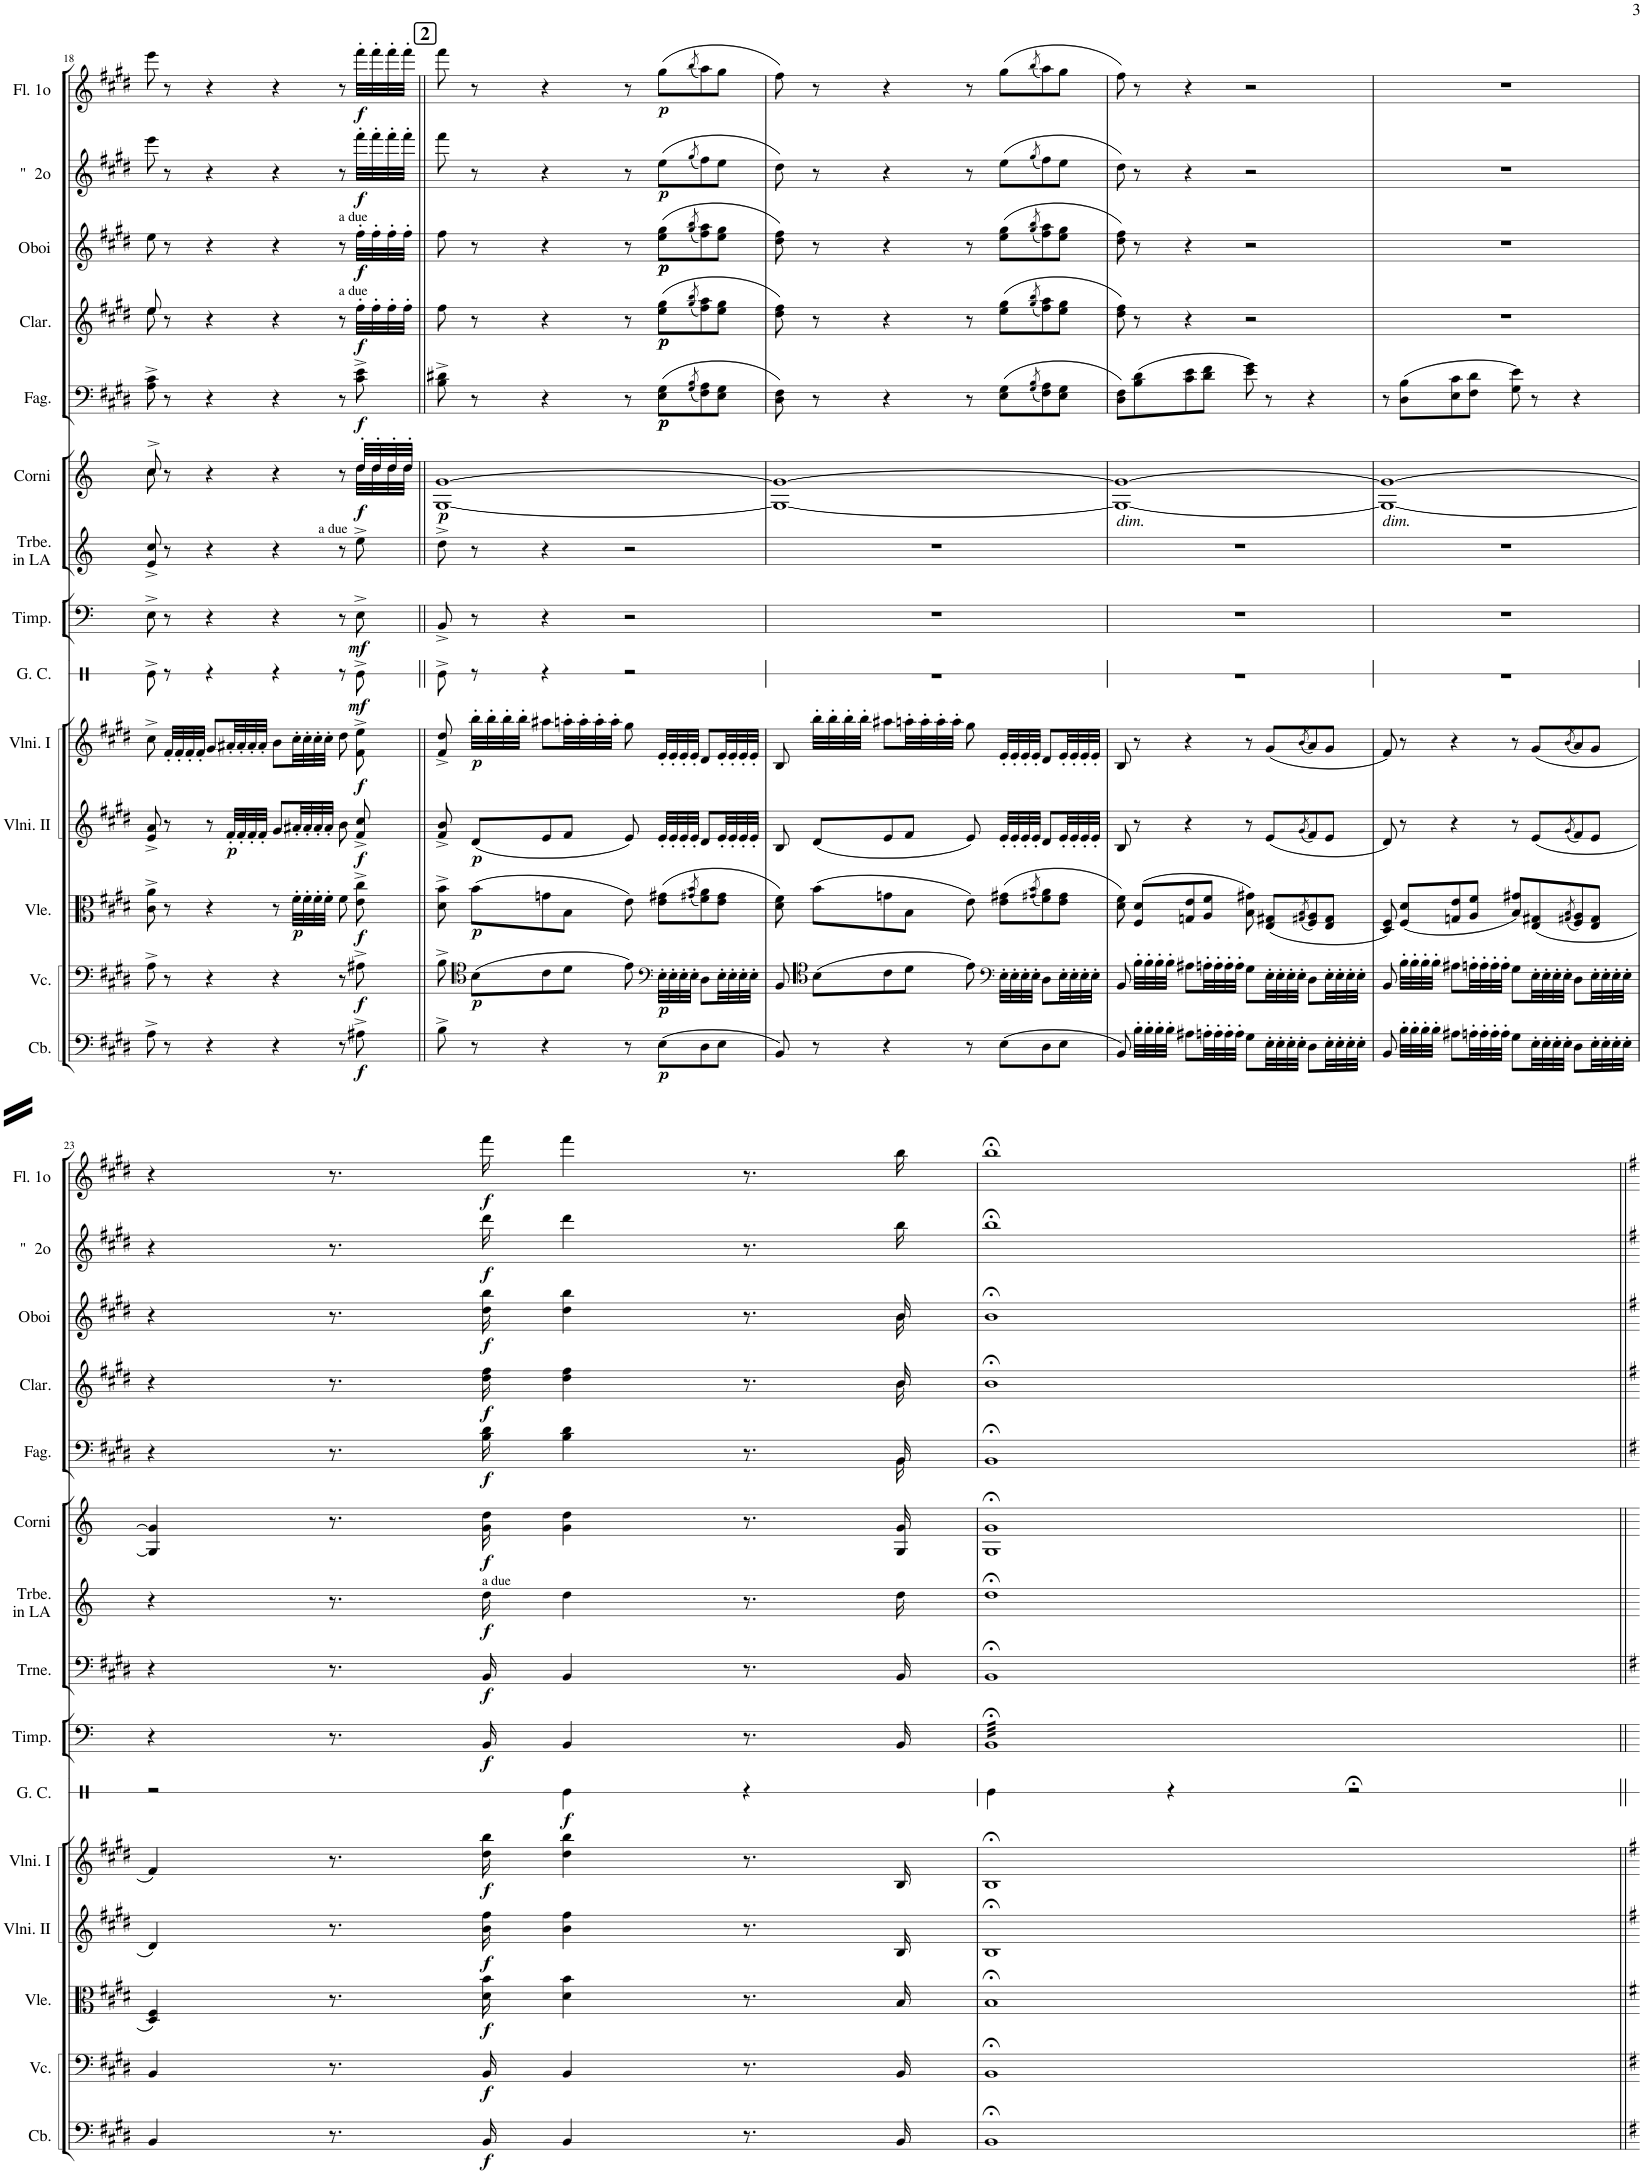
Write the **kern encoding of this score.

**kern	**dynam	**kern	**dynam	**kern	**dynam	**kern	**dynam	**kern	**dynam	**kern	**dynam	**kern	**dynam	**kern	**dynam	**kern	**dynam	**kern	**dynam	**kern	**dynam	**kern	**dynam	**kern	**dynam	**kern	**dynam
*part14	*part14	*part13	*part13	*part12	*part12	*part11	*part11	*part10	*part10	*part9	*part9	*part8	*part8	*part7	*part7	*part6	*part6	*part5	*part5	*part4	*part4	*part3	*part3	*part2	*part2	*part1	*part1
*staff14	*staff14	*staff13	*staff13	*staff12	*staff12	*staff11	*staff11	*staff10	*staff10	*staff9	*staff9	*staff8	*staff8	*staff7	*staff7	*staff6	*staff6	*staff5	*staff5	*staff4	*staff4	*staff3	*staff3	*staff2	*staff2	*staff1	*staff1
*I"CONTRABASSI	*	*I"VIOLONCELLI	*	*I"VIOLE	*	*I"VIOLINI 2	*	*I"VIOLINI 1	*	*I"TIMPANI in MI ♮	*	*I"TROMBONE	*	*I"TROMBE in LA	*	*I"CORNO 1o e 2o in MI ♮	*	*I"FAGOTTI	*	*I"CLARINETTI in DO	*	*I"OBOI	*	*I"&quot;          2o	*	*I"FLAUTO 1o	*
*I'Cb.	*	*I'Vc.	*	*I'Vle.	*	*	*	*	*	*I'Timp.	*	*I'Trne.	*	*I'Trbe. in LA	*	*I'Corni	*	*I'Fag.	*	*I'Clar.	*	*I'Oboi	*	*I'&quot;  2o	*	*I'Fl. 1o	*
!!LO:PB:g=z
*clefF4	*	*clefF4	*	*clefC3	*	*clefG2	*	*clefG2	*	*clefF4	*	*clefF4	*	*clefG2	*	*clefG2	*	*clefF4	*	*clefG2	*	*clefG2	*	*clefG2	*	*clefG2	*
*Trd7c12	*	*	*	*	*	*	*	*	*	*	*	*	*	*Trd2c3	*	*Trd5c8	*	*	*	*Trd1c2	*	*	*	*	*	*	*
*k[f#c#g#d#]	*	*k[f#c#g#d#]	*	*k[f#c#g#d#]	*	*k[f#c#g#d#]	*	*k[f#c#g#d#]	*	*k[]	*	*k[f#c#g#d#]	*	*k[]	*	*k[]	*	*k[f#c#g#d#]	*	*k[f#c#g#d#]	*	*k[f#c#g#d#]	*	*k[f#c#g#d#]	*	*k[f#c#g#d#]	*
*M4/4	*	*M4/4	*	*M4/4	*	*M4/4	*	*M4/4	*	*M4/4	*	*M4/4	*	*M4/4	*	*M4/4	*	*M4/4	*	*M4/4	*	*M4/4	*	*M4/4	*	*M4/4	*
*met(c)	*	*met(c)	*	*met(c)	*	*met(c)	*	*met(c)	*	*met(c)	*	*met(c)	*	*met(c)	*	*met(c)	*	*met(c)	*	*met(c)	*	*met(c)	*	*met(c)	*	*met(c)	*
=18	=18	=18	=18	=18	=18	=18	=18	=18	=18	=18	=18	=18	=18	=18	=18	=18	=18	=18	=18	=18	=18	=18	=18	=18	=18	=18	=18
*	*	*	*	*	*	*	*	*	*	*	*	*	*	*	*	*^	*	*	*	*^	*	*	*	*	*	*	*
8A^\	.	8A^\	.	8c#\^ 8a\^	.	8e/^ 8a/^	.	8cc#^\	.	8E^\	.	1r	.	8e/^ 8cc/^	.	8cc^/	8cc\	.	8A\^ 8c#\^	.	8ee/	8ee\	.	8ee\	.	8eee\	.	8eee\	.
8r	.	8r	.	8r	.	8r	.	32f#'/LLL	.	8r	.	.	.	8r	.	8r	8ryy	.	8r	.	8r	8ryy	.	8r	.	8r	.	8r	.
.	.	.	.	.	.	.	.	32f#'/	.	.	.	.	.	.	.	.	.	.	.	.	.	.	.	.	.	.	.	.	.
.	.	.	.	.	.	.	.	32f#'/	.	.	.	.	.	.	.	.	.	.	.	.	.	.	.	.	.	.	.	.	.
.	.	.	.	.	.	.	.	32f#'/JJJ	.	.	.	.	.	.	.	.	.	.	.	.	.	.	.	.	.	.	.	.	.
4r	.	4r	.	4r	.	8r	.	8g#/L	.	4r	.	.	.	4r	.	4r	4ryy	.	4r	.	4r	4ryy	.	4r	.	4r	.	4r	.
!	!	!	!	!	!	!	!LO:DY:b	!	!	!	!	!	!	!	!	!	!	!	!	!	!	!	!	!	!	!	!	!	!
.	.	.	.	.	.	32f#'/LLL	p	32a#X'/LL	.	.	.	.	.	.	.	.	.	.	.	.	.	.	.	.	.	.	.	.	.
.	.	.	.	.	.	32f#'/	.	32a#'/	.	.	.	.	.	.	.	.	.	.	.	.	.	.	.	.	.	.	.	.	.
.	.	.	.	.	.	32f#'/	.	32a#'/	.	.	.	.	.	.	.	.	.	.	.	.	.	.	.	.	.	.	.	.	.
.	.	.	.	.	.	32f#'/JJJ	.	32a#'/JJJ	.	.	.	.	.	.	.	.	.	.	.	.	.	.	.	.	.	.	.	.	.
4r	.	4r	.	8r	.	8g#/L	.	8b\L	.	4r	.	.	.	4r	.	4r	4ryy	.	4r	.	4r	4ryy	.	4r	.	4r	.	4r	.
!	!	!	!	!	!LO:DY:b	!	!	!	!	!	!	!	!	!	!	!	!	!	!	!	!	!	!	!	!	!	!	!	!
.	.	.	.	32f#'\LLL	p	32a#X'/LL	.	32cc#'\LL	.	.	.	.	.	.	.	.	.	.	.	.	.	.	.	.	.	.	.	.	.
.	.	.	.	32f#'\	.	32a#'/	.	32cc#'\	.	.	.	.	.	.	.	.	.	.	.	.	.	.	.	.	.	.	.	.	.
.	.	.	.	32f#'\	.	32a#'/	.	32cc#'\	.	.	.	.	.	.	.	.	.	.	.	.	.	.	.	.	.	.	.	.	.
.	.	.	.	32f#'\JJJ	.	32a#'/JJJ	.	32cc#'\JJJ	.	.	.	.	.	.	.	.	.	.	.	.	.	.	.	.	.	.	.	.	.
!	!	!	!	!	!	!	!	!	!	!	!	!	!	!	!	!	!	!	!	!	!	!	!	!LO:TX:a:t=a due	!	!	!	!	!
!	!	!	!	!	!	!	!	!	!	!	!	!	!	!	!	!	!	!	!	!	!LO:TX:a:t=a due	!	!	!	!	!	!	!	!
8r	.	8r	.	8f#\	.	8b\	.	8dd#\	.	8r	.	.	.	8r	.	8r	8ryy	.	8r	.	8r	8ryy	.	8r	.	8r	.	8r	.
!	!	!	!	!	!	!	!	!	!	!	!	!	!	!LO:TX:a:t=a due	!	!	!	!	!	!	!	!	!	!	!	!	!	!	!
!	!LO:DY:b	!	!LO:DY:b	!	!LO:DY:b	!	!LO:DY:b	!	!LO:DY:b	!	!LO:DY:b	!	!	!	!	!	!	!LO:DY:b	!	!LO:DY:b	!	!	!LO:DY:b	!	!LO:DY:b	!	!LO:DY:b	!	!LO:DY:b
8A#X^\	f	8A#X^\	f	8e\^ 8cc#\^	f	8f#/^ 8cc#/^	f	8f#\^ 8ee\^	f	8E^\	mf	.	.	8ee^\	.	32dd'/LLL	32dd'\LLL	f	8c#\^ 8e\^	f	32ff#'>\LLL	8ryy	f	32ff#'\LLL	f	32fff#'\LLL	f	32fff#'\LLL	f
.	.	.	.	.	.	.	.	.	.	.	.	.	.	.	.	32dd'/	32dd'\	.	.	.	32ff#'>\	.	.	32ff#'\	.	32fff#'\	.	32fff#'\	.
.	.	.	.	.	.	.	.	.	.	.	.	.	.	.	.	32dd'/	32dd'\	.	.	.	32ff#'>\	.	.	32ff#'\	.	32fff#'\	.	32fff#'\	.
.	.	.	.	.	.	.	.	.	.	.	.	.	.	.	.	32dd'/JJJ	32dd'\JJJ	.	.	.	32ff#'>\JJJ	.	.	32ff#'\JJJ	.	32fff#'\JJJ	.	32fff#'\JJJ	.
*	*	*	*	*	*	*	*	*	*	*	*	*	*	*	*	*	*	*	*	*	*v	*v	*	*	*	*	*	*	*
!!LO:REH:place=s1:a:B:cj:fs=14:t=2
=19||	=19||	=19||	=19||	=19||	=19||	=19||	=19||	=19||	=19||	=19||	=19||	=19||	=19||	=19||	=19||	=19||	=19||	=19||	=19||	=19||	=19||	=19||	=19||	=19||	=19||	=19||	=19||	=19||
!	!	!	!	!	!	!	!	!	!	!	!	!	!	!	!	!	!	!LO:DY:b	!	!	!	!	!	!	!	!	!	!
*	*	*	*	*	*	*	*	*	*	*	*	*	*	*	*	*v	*v	*	*	*	*	*	*	*	*	*	*	*
8B^\	.	8B^\	.	8d#\^ 8b\^	.	8f#/^ 8b/^	.	8f#/^ 8dd#/^	.	8BB^/	.	1r	.	8dd^\	.	[1G [1g	p	8B\^ 8d#X\^	.	8ff#\	.	8ff#\	.	8fff#\	.	8fff#\	.
*	*	*clefC4	*	*	*	*	*	*	*	*	*	*	*	*	*	*	*	*	*	*	*	*	*	*	*	*	*
!	!	!	!LO:DY:b	!	!LO:DY:b	!	!LO:DY:b	!	!LO:DY:b	!	!	!	!	!	!	!	!	!	!	!	!	!	!	!	!	!	!
8r	.	(8B\L	p	(8b\L	p	(8d#/L	p	32bb'\LLL	p	8r	.	.	.	8r	.	.	.	8r	.	8r	.	8r	.	8r	.	8r	.
.	.	.	.	.	.	.	.	32bb'\	.	.	.	.	.	.	.	.	.	.	.	.	.	.	.	.	.	.	.
.	.	.	.	.	.	.	.	32bb'\	.	.	.	.	.	.	.	.	.	.	.	.	.	.	.	.	.	.	.
.	.	.	.	.	.	.	.	32bb'\JJJ	.	.	.	.	.	.	.	.	.	.	.	.	.	.	.	.	.	.	.
4r	.	8c#\	.	8gn\	.	8e/	.	8aa#X\L	.	4r	.	.	.	4r	.	.	.	4r	.	4r	.	4r	.	4r	.	4r	.
.	.	8d#\J	.	8B\J	.	8f#/J	.	32aan'\LL	.	.	.	.	.	.	.	.	.	.	.	.	.	.	.	.	.	.	.
.	.	.	.	.	.	.	.	32aa'\	.	.	.	.	.	.	.	.	.	.	.	.	.	.	.	.	.	.	.
.	.	.	.	.	.	.	.	32aa'\	.	.	.	.	.	.	.	.	.	.	.	.	.	.	.	.	.	.	.
.	.	.	.	.	.	.	.	32aa'\JJJ	.	.	.	.	.	.	.	.	.	.	.	.	.	.	.	.	.	.	.
8r	.	8e\)	.	8e\)	.	8e/)	.	8gg#\	.	2r	.	.	.	2r	.	.	.	8r	.	8r	.	8r	.	8r	.	8r	.
*	*	*clefF4	*	*	*	*	*	*	*	*	*	*	*	*	*	*	*	*	*	*	*	*	*	*	*	*	*
!	!LO:DY:b	!	!LO:DY:b	!	!	!	!	!	!	!	!	!	!	!	!	!	!	!	!LO:DY:b	!	!	!	!	!	!	!	!
!	!	!	!	!	!	!	!	!	!	!	!	!	!	!	!	!	!	!	!LO:DY:n=1:b	!	!LO:DY:b	!	!	!	!	!	!
!	!	!	!	!	!	!	!	!	!	!	!	!	!	!	!	!	!	!	!	!	!LO:DY:n=1:b	!	!LO:DY:b	!	!	!	!
!	!	!	!	!	!	!	!	!	!	!	!	!	!	!	!	!	!	!	!	!	!	!	!LO:DY:n=1:b	!	!LO:DY:b	!	!LO:DY:b
(8E\L	p	32E'\LLL	p	(8e\ 8g#X\L	.	32e'/LLL	.	32e'/LLL	.	.	.	.	.	.	.	.	.	(8E\ 8G#\L	p p	(8ee\ 8gg#\L	p p	(8ee\ 8gg#\L	p p	(8ee\L	p	(8gg#\L	p
.	.	32E'\	.	.	.	32e'/	.	32e'/	.	.	.	.	.	.	.	.	.	.	.	.	.	.	.	.	.	.	.
.	.	32E'\	.	.	.	32e'/	.	32e'/	.	.	.	.	.	.	.	.	.	.	.	.	.	.	.	.	.	.	.
.	.	32E'\JJJ	.	.	.	32e'/JJJ	.	32e'/JJJ	.	.	.	.	.	.	.	.	.	.	.	.	.	.	.	.	.	.	.
.	.	.	.	(8qg#X/ 8qb/	.	.	.	.	.	.	.	.	.	.	.	.	.	(8qG#/ 8qB/	.	(8qgg#/ 8qbb/	.	(8qgg#/ 8qbb/	.	(8qgg#/	.	(8qbb/	.
8D#\	.	8D#\L	.	8f#\ 8a\)	.	8d#/L	.	8d#/L	.	.	.	.	.	.	.	.	.	8F#\ 8A\)	.	8ff#\ 8aa\)	.	8ff#\ 8aa\)	.	8ff#\)	.	8aa\)	.
8E\J	.	32E'\LL	.	8e\ 8g#\J	.	32e'/LL	.	32e'/LL	.	.	.	.	.	.	.	.	.	8E\ 8G#\J	.	8ee\ 8gg#\J	.	8ee\ 8gg#\J	.	8ee\J	.	8gg#\J	.
.	.	32E'\	.	.	.	32e'/	.	32e'/	.	.	.	.	.	.	.	.	.	.	.	.	.	.	.	.	.	.	.
.	.	32E'\	.	.	.	32e'/	.	32e'/	.	.	.	.	.	.	.	.	.	.	.	.	.	.	.	.	.	.	.
.	.	32E'\JJJ	.	.	.	32e'/JJJ	.	32e'/JJJ	.	.	.	.	.	.	.	.	.	.	.	.	.	.	.	.	.	.	.
=20	=20	=20	=20	=20	=20	=20	=20	=20	=20	=20	=20	=20	=20	=20	=20	=20	=20	=20	=20	=20	=20	=20	=20	=20	=20	=20	=20
8BB/)	.	8BB/	.	8d#\ 8f#\)	.	8B/	.	8B/	.	1r	.	1r	.	1r	.	1G_ 1g_	.	8D#\ 8F#\)	.	8dd#\ 8ff#\)	.	8dd#\ 8ff#\)	.	8dd#\)	.	8ff#\)	.
*	*	*clefC4	*	*	*	*	*	*	*	*	*	*	*	*	*	*	*	*	*	*	*	*	*	*	*	*	*
8r	.	(8B\L	.	(8b\L	.	(8d#/L	.	32bb'\LLL	.	.	.	.	.	.	.	.	.	8r	.	8r	.	8r	.	8r	.	8r	.
.	.	.	.	.	.	.	.	32bb'\	.	.	.	.	.	.	.	.	.	.	.	.	.	.	.	.	.	.	.
.	.	.	.	.	.	.	.	32bb'\	.	.	.	.	.	.	.	.	.	.	.	.	.	.	.	.	.	.	.
.	.	.	.	.	.	.	.	32bb'\JJJ	.	.	.	.	.	.	.	.	.	.	.	.	.	.	.	.	.	.	.
4r	.	8c#\	.	8gn\	.	8e/	.	8aa#X\L	.	.	.	.	.	.	.	.	.	4r	.	4r	.	4r	.	4r	.	4r	.
.	.	8d#\J	.	8B\J	.	8f#/J	.	32aan'\LL	.	.	.	.	.	.	.	.	.	.	.	.	.	.	.	.	.	.	.
.	.	.	.	.	.	.	.	32aa'\	.	.	.	.	.	.	.	.	.	.	.	.	.	.	.	.	.	.	.
.	.	.	.	.	.	.	.	32aa'\	.	.	.	.	.	.	.	.	.	.	.	.	.	.	.	.	.	.	.
.	.	.	.	.	.	.	.	32aa'\JJJ	.	.	.	.	.	.	.	.	.	.	.	.	.	.	.	.	.	.	.
8r	.	8e\)	.	8e\)	.	8e/)	.	8gg#\	.	.	.	.	.	.	.	.	.	8r	.	8r	.	8r	.	8r	.	8r	.
*	*	*clefF4	*	*	*	*	*	*	*	*	*	*	*	*	*	*	*	*	*	*	*	*	*	*	*	*	*
(8E\L	.	32E'\LLL	.	(8e\ 8g#X\L	.	32e'/LLL	.	32e'/LLL	.	.	.	.	.	.	.	.	.	(8E\ 8G#\L	.	(8ee\ 8gg#\L	.	(8ee\ 8gg#\L	.	(8ee\L	.	(8gg#\L	.
.	.	32E'\	.	.	.	32e'/	.	32e'/	.	.	.	.	.	.	.	.	.	.	.	.	.	.	.	.	.	.	.
.	.	32E'\	.	.	.	32e'/	.	32e'/	.	.	.	.	.	.	.	.	.	.	.	.	.	.	.	.	.	.	.
.	.	32E'\JJJ	.	.	.	32e'/JJJ	.	32e'/JJJ	.	.	.	.	.	.	.	.	.	.	.	.	.	.	.	.	.	.	.
.	.	.	.	(8qg#X/ 8qb/	.	.	.	.	.	.	.	.	.	.	.	.	.	(8qG#/ 8qB/	.	(8qgg#/ 8qbb/	.	(8qgg#/ 8qbb/	.	(8qgg#/	.	(8qbb/	.
8D#\	.	8D#\L	.	8f#\ 8a\)	.	8d#/L	.	8d#/L	.	.	.	.	.	.	.	.	.	8F#\ 8A\)	.	8ff#\ 8aa\)	.	8ff#\ 8aa\)	.	8ff#\)	.	8aa\)	.
8E\J	.	32E'\LL	.	8e\ 8g#\J	.	32e'/LL	.	32e'/LL	.	.	.	.	.	.	.	.	.	8E\ 8G#\J	.	8ee\ 8gg#\J	.	8ee\ 8gg#\J	.	8ee\J	.	8gg#\J	.
.	.	32E'\	.	.	.	32e'/	.	32e'/	.	.	.	.	.	.	.	.	.	.	.	.	.	.	.	.	.	.	.
.	.	32E'\	.	.	.	32e'/	.	32e'/	.	.	.	.	.	.	.	.	.	.	.	.	.	.	.	.	.	.	.
.	.	32E'\JJJ	.	.	.	32e'/JJJ	.	32e'/JJJ	.	.	.	.	.	.	.	.	.	.	.	.	.	.	.	.	.	.	.
=21	=21	=21	=21	=21	=21	=21	=21	=21	=21	=21	=21	=21	=21	=21	=21	=21	=21	=21	=21	=21	=21	=21	=21	=21	=21	=21	=21
!	!	!	!	!	!	!	!	!	!	!	!	!	!	!	!	!LO:TX:b:i:t=dim.	!	!	!	!	!	!	!	!	!	!	!
8BB/)	.	8BB/	.	8d#\ 8f#\)	.	8B/	.	8B/	.	1r	.	1r	.	1r	.	1G_ 1g_	.	8D#\ 8F#\L)	.	8dd#\ 8ff#\)	.	8dd#\ 8ff#\)	.	8dd#\)	.	8ff#\)	.
32B'\LLL	.	32B'\LLL	.	(8F#/ 8d#/L	.	8r	.	8r	.	.	.	.	.	.	.	.	.	(8B\ 8d#\	.	8r	.	8r	.	8r	.	8r	.
32B'\	.	32B'\	.	.	.	.	.	.	.	.	.	.	.	.	.	.	.	.	.	.	.	.	.	.	.	.	.
32B'\	.	32B'\	.	.	.	.	.	.	.	.	.	.	.	.	.	.	.	.	.	.	.	.	.	.	.	.	.
32B'\JJJ	.	32B'\JJJ	.	.	.	.	.	.	.	.	.	.	.	.	.	.	.	.	.	.	.	.	.	.	.	.	.
8A#X\L	.	8A#X\L	.	8Gn/ 8e/	.	4r	.	4r	.	.	.	.	.	.	.	.	.	8c#\ 8e\	.	4r	.	4r	.	4r	.	4r	.
32An'\LL	.	32An'\LL	.	8A/ 8f#/J	.	.	.	.	.	.	.	.	.	.	.	.	.	8d#\ 8f#\J	.	.	.	.	.	.	.	.	.
32A'\	.	32A'\	.	.	.	.	.	.	.	.	.	.	.	.	.	.	.	.	.	.	.	.	.	.	.	.	.
32A'\	.	32A'\	.	.	.	.	.	.	.	.	.	.	.	.	.	.	.	.	.	.	.	.	.	.	.	.	.
32A'\JJJ	.	32A'\JJJ	.	.	.	.	.	.	.	.	.	.	.	.	.	.	.	.	.	.	.	.	.	.	.	.	.
8G#\L	.	8G#\L	.	8B\ 8g#X\)	.	8r	.	8r	.	.	.	.	.	.	.	.	.	8e\ 8g#\)	.	2r	.	2r	.	2r	.	2r	.
32E'\LL	.	32E'\LL	.	(8E/ 8G#X/L	.	(8e/L	.	(8g#/L	.	.	.	.	.	.	.	.	.	8r	.	.	.	.	.	.	.	.	.
32E'\	.	32E'\	.	.	.	.	.	.	.	.	.	.	.	.	.	.	.	.	.	.	.	.	.	.	.	.	.
32E'\	.	32E'\	.	.	.	.	.	.	.	.	.	.	.	.	.	.	.	.	.	.	.	.	.	.	.	.	.
32E'\JJJ	.	32E'\JJJ	.	.	.	.	.	.	.	.	.	.	.	.	.	.	.	.	.	.	.	.	.	.	.	.	.
.	.	.	.	(8qG#X/ 8qB/	.	(8qg#/	.	(8qb/	.	.	.	.	.	.	.	.	.	.	.	.	.	.	.	.	.	.	.
8D#\L	.	8D#\L	.	8F#/ 8A/)	.	8f#/)	.	8a/)	.	.	.	.	.	.	.	.	.	4r	.	.	.	.	.	.	.	.	.
32E'\LL	.	32E'\LL	.	8E/ 8G#/J	.	8e/J	.	8g#/J	.	.	.	.	.	.	.	.	.	.	.	.	.	.	.	.	.	.	.
32E'\	.	32E'\	.	.	.	.	.	.	.	.	.	.	.	.	.	.	.	.	.	.	.	.	.	.	.	.	.
32E'\	.	32E'\	.	.	.	.	.	.	.	.	.	.	.	.	.	.	.	.	.	.	.	.	.	.	.	.	.
32E'\JJJ	.	32E'\JJJ	.	.	.	.	.	.	.	.	.	.	.	.	.	.	.	.	.	.	.	.	.	.	.	.	.
=22	=22	=22	=22	=22	=22	=22	=22	=22	=22	=22	=22	=22	=22	=22	=22	=22	=22	=22	=22	=22	=22	=22	=22	=22	=22	=22	=22
!	!	!	!	!	!	!	!	!	!	!	!	!	!	!	!	!LO:TX:b:i:t=dim.	!	!	!	!	!	!	!	!	!	!	!
8BB/	.	8BB/	.	8D#/ 8F#/)	.	8d#/)	.	8f#/)	.	1r	.	1r	.	1r	.	1G_ 1g_	.	8r	.	1r	.	1r	.	1r	.	1r	.
32B'\LLL	.	32B'\LLL	.	(8F#/ 8d#/L	.	8r	.	8r	.	.	.	.	.	.	.	.	.	(8D#\ 8B\L	.	.	.	.	.	.	.	.	.
32B'\	.	32B'\	.	.	.	.	.	.	.	.	.	.	.	.	.	.	.	.	.	.	.	.	.	.	.	.	.
32B'\	.	32B'\	.	.	.	.	.	.	.	.	.	.	.	.	.	.	.	.	.	.	.	.	.	.	.	.	.
32B'\JJJ	.	32B'\JJJ	.	.	.	.	.	.	.	.	.	.	.	.	.	.	.	.	.	.	.	.	.	.	.	.	.
8A#X\L	.	8A#X\L	.	8Gn/ 8e/	.	4r	.	4r	.	.	.	.	.	.	.	.	.	8E\ 8c#\	.	.	.	.	.	.	.	.	.
32An'\LL	.	32An'\LL	.	8A/ 8f#/J	.	.	.	.	.	.	.	.	.	.	.	.	.	8F#\ 8d#\J	.	.	.	.	.	.	.	.	.
32A'\	.	32A'\	.	.	.	.	.	.	.	.	.	.	.	.	.	.	.	.	.	.	.	.	.	.	.	.	.
32A'\	.	32A'\	.	.	.	.	.	.	.	.	.	.	.	.	.	.	.	.	.	.	.	.	.	.	.	.	.
32A'\JJJ	.	32A'\JJJ	.	.	.	.	.	.	.	.	.	.	.	.	.	.	.	.	.	.	.	.	.	.	.	.	.
8G#\L	.	8G#\L	.	8B/ 8g#X/L)	.	8r	.	8r	.	.	.	.	.	.	.	.	.	8G#\ 8e\)	.	.	.	.	.	.	.	.	.
32E'\LL	.	32E'\LL	.	(8E/ 8G#X/	.	(8e/L	.	(8g#/L	.	.	.	.	.	.	.	.	.	8r	.	.	.	.	.	.	.	.	.
32E'\	.	32E'\	.	.	.	.	.	.	.	.	.	.	.	.	.	.	.	.	.	.	.	.	.	.	.	.	.
32E'\	.	32E'\	.	.	.	.	.	.	.	.	.	.	.	.	.	.	.	.	.	.	.	.	.	.	.	.	.
32E'\JJJ	.	32E'\JJJ	.	.	.	.	.	.	.	.	.	.	.	.	.	.	.	.	.	.	.	.	.	.	.	.	.
.	.	.	.	(8qG#X/ 8qB/	.	(8qg#/	.	(8qb/	.	.	.	.	.	.	.	.	.	.	.	.	.	.	.	.	.	.	.
8D#\L	.	8D#\L	.	8F#/ 8A/)	.	8f#/)	.	8a/)	.	.	.	.	.	.	.	.	.	4r	.	.	.	.	.	.	.	.	.
32E'\LL	.	32E'\LL	.	8E/ 8G#/J	.	8e/J	.	8g#/J	.	.	.	.	.	.	.	.	.	.	.	.	.	.	.	.	.	.	.
32E'\	.	32E'\	.	.	.	.	.	.	.	.	.	.	.	.	.	.	.	.	.	.	.	.	.	.	.	.	.
32E'\	.	32E'\	.	.	.	.	.	.	.	.	.	.	.	.	.	.	.	.	.	.	.	.	.	.	.	.	.
32E'\JJJ	.	32E'\JJJ	.	.	.	.	.	.	.	.	.	.	.	.	.	.	.	.	.	.	.	.	.	.	.	.	.
!!LO:LB:g=z
=23	=23	=23	=23	=23	=23	=23	=23	=23	=23	=23	=23	=23	=23	=23	=23	=23	=23	=23	=23	=23	=23	=23	=23	=23	=23	=23	=23
*	*	*	*	*	*	*	*	*	*	*	*	*	*	*	*	*	*	*^	*	*^	*	*^	*	*	*	*	*
4BB/	.	4BB/	.	4D#/ 4F#/)	.	4d#/)	.	4f#/)	.	4r	.	4r	.	4r	.	4G/] 4g/]	.	4r	2...ryy	.	4r	2...ryy	.	4r	2...ryy	.	4r	.	4r	.
8.r	.	8.r	.	8.r	.	8.r	.	8.r	.	8.r	.	8.r	.	8.r	.	8.r	.	8.r	.	.	8.r	.	.	8.r	.	.	8.r	.	8.r	.
!	!	!	!	!	!	!	!	!	!	!	!	!	!	!LO:TX:a:t=a due	!	!	!	!	!	!	!	!	!	!	!	!	!	!	!	!
!	!LO:DY:b	!	!LO:DY:b	!	!LO:DY:b	!	!LO:DY:b	!	!LO:DY:b	!	!LO:DY:b	!	!LO:DY:b	!	!LO:DY:b	!	!LO:DY:b	!	!	!LO:DY:b	!	!	!LO:DY:b	!	!	!LO:DY:b	!	!LO:DY:b	!	!LO:DY:b
16BB/	f	16BB/	f	16d#\ 16b\	f	16b\ 16ff#\	f	16dd#\ 16bb\	f	16BB/	f	16BB/	f	16dd\	f	16g\ 16dd\	f	16B\ 16d#\	.	f	16dd#\ 16ff#\	.	f	16dd#\ 16bb\	.	f	16ddd#\	f	16fff#\	f
4BB/	.	4BB/	.	4d#\ 4b\	.	4b\ 4ff#\	.	4dd#\ 4bb\	.	4BB/	.	4BB/	.	4dd\	.	4g\ 4dd\	.	4B\ 4d#\	.	.	4dd#\ 4ff#\	.	.	4dd#\ 4bb\	.	.	4ddd#\	.	4fff#\	.
8.r	.	8.r	.	8.r	.	8.r	.	8.r	.	8.r	.	8.r	.	8.r	.	8.r	.	8.r	.	.	8.r	.	.	8.r	.	.	8.r	.	8.r	.
16BB/	.	16BB/	.	16B/	.	16B/	.	16B/	.	16BB/	.	16BB/	.	16dd\	.	16G/ 16g/	.	16BB/	16BB\	.	16b/	16b\	.	16b/	16b\	.	16bb\	.	16bb\	.
*	*	*	*	*	*	*	*	*	*	*	*	*	*	*	*	*	*	*v	*v	*	*	*	*	*v	*v	*	*	*	*	*
*	*	*	*	*	*	*	*	*	*	*	*	*	*	*	*	*	*	*	*	*v	*v	*	*	*	*	*	*	*
=24	=24	=24	=24	=24	=24	=24	=24	=24	=24	=24	=24	=24	=24	=24	=24	=24	=24	=24	=24	=24	=24	=24	=24	=24	=24	=24	=24
*	*	*	*	*	*	*	*	*	*	*tremolo	*	*	*	*	*	*	*	*	*	*	*	*	*	*	*	*	*
1BB;<	.	1BB;<	.	1B;<	.	1B;<	.	1B;<	.	32BB;<LLL	.	1BB;<	.	1dd;<	.	1G;< 1g;<	.	1BB;<	.	1b;<	.	1b;<	.	1bb;<	.	1bb;<	.
.	.	.	.	.	.	.	.	.	.	32BB;<	.	.	.	.	.	.	.	.	.	.	.	.	.	.	.	.	.
.	.	.	.	.	.	.	.	.	.	32BB;<	.	.	.	.	.	.	.	.	.	.	.	.	.	.	.	.	.
.	.	.	.	.	.	.	.	.	.	32BB;<	.	.	.	.	.	.	.	.	.	.	.	.	.	.	.	.	.
.	.	.	.	.	.	.	.	.	.	32BB;<	.	.	.	.	.	.	.	.	.	.	.	.	.	.	.	.	.
.	.	.	.	.	.	.	.	.	.	32BB;<	.	.	.	.	.	.	.	.	.	.	.	.	.	.	.	.	.
.	.	.	.	.	.	.	.	.	.	32BB;<	.	.	.	.	.	.	.	.	.	.	.	.	.	.	.	.	.
.	.	.	.	.	.	.	.	.	.	32BB;<	.	.	.	.	.	.	.	.	.	.	.	.	.	.	.	.	.
.	.	.	.	.	.	.	.	.	.	32BB;<	.	.	.	.	.	.	.	.	.	.	.	.	.	.	.	.	.
.	.	.	.	.	.	.	.	.	.	32BB;<	.	.	.	.	.	.	.	.	.	.	.	.	.	.	.	.	.
.	.	.	.	.	.	.	.	.	.	32BB;<	.	.	.	.	.	.	.	.	.	.	.	.	.	.	.	.	.
.	.	.	.	.	.	.	.	.	.	32BB;<	.	.	.	.	.	.	.	.	.	.	.	.	.	.	.	.	.
.	.	.	.	.	.	.	.	.	.	32BB;<	.	.	.	.	.	.	.	.	.	.	.	.	.	.	.	.	.
.	.	.	.	.	.	.	.	.	.	32BB;<	.	.	.	.	.	.	.	.	.	.	.	.	.	.	.	.	.
.	.	.	.	.	.	.	.	.	.	32BB;<	.	.	.	.	.	.	.	.	.	.	.	.	.	.	.	.	.
.	.	.	.	.	.	.	.	.	.	32BB;<	.	.	.	.	.	.	.	.	.	.	.	.	.	.	.	.	.
.	.	.	.	.	.	.	.	.	.	32BB;<	.	.	.	.	.	.	.	.	.	.	.	.	.	.	.	.	.
.	.	.	.	.	.	.	.	.	.	32BB;<	.	.	.	.	.	.	.	.	.	.	.	.	.	.	.	.	.
.	.	.	.	.	.	.	.	.	.	32BB;<	.	.	.	.	.	.	.	.	.	.	.	.	.	.	.	.	.
.	.	.	.	.	.	.	.	.	.	32BB;<	.	.	.	.	.	.	.	.	.	.	.	.	.	.	.	.	.
.	.	.	.	.	.	.	.	.	.	32BB;<	.	.	.	.	.	.	.	.	.	.	.	.	.	.	.	.	.
.	.	.	.	.	.	.	.	.	.	32BB;<	.	.	.	.	.	.	.	.	.	.	.	.	.	.	.	.	.
.	.	.	.	.	.	.	.	.	.	32BB;<	.	.	.	.	.	.	.	.	.	.	.	.	.	.	.	.	.
.	.	.	.	.	.	.	.	.	.	32BB;<	.	.	.	.	.	.	.	.	.	.	.	.	.	.	.	.	.
.	.	.	.	.	.	.	.	.	.	32BB;<	.	.	.	.	.	.	.	.	.	.	.	.	.	.	.	.	.
.	.	.	.	.	.	.	.	.	.	32BB;<	.	.	.	.	.	.	.	.	.	.	.	.	.	.	.	.	.
.	.	.	.	.	.	.	.	.	.	32BB;<	.	.	.	.	.	.	.	.	.	.	.	.	.	.	.	.	.
.	.	.	.	.	.	.	.	.	.	32BB;<	.	.	.	.	.	.	.	.	.	.	.	.	.	.	.	.	.
.	.	.	.	.	.	.	.	.	.	32BB;<	.	.	.	.	.	.	.	.	.	.	.	.	.	.	.	.	.
.	.	.	.	.	.	.	.	.	.	32BB;<	.	.	.	.	.	.	.	.	.	.	.	.	.	.	.	.	.
.	.	.	.	.	.	.	.	.	.	32BB;<	.	.	.	.	.	.	.	.	.	.	.	.	.	.	.	.	.
.	.	.	.	.	.	.	.	.	.	32BB;<JJJ	.	.	.	.	.	.	.	.	.	.	.	.	.	.	.	.	.
*	*	*	*	*	*	*	*	*	*	*Xtremolo	*	*	*	*	*	*	*	*	*	*	*	*	*	*	*	*	*
=||	=||	=||	=||	=||	=||	=||	=||	=||	=||	=||	=||	=||	=||	=||	=||	=||	=||	=||	=||	=||	=||	=||	=||	=||	=||	=||	=||
*-	*-	*-	*-	*-	*-	*-	*-	*-	*-	*-	*-	*-	*-	*-	*-	*-	*-	*-	*-	*-	*-	*-	*-	*-	*-	*-	*-
